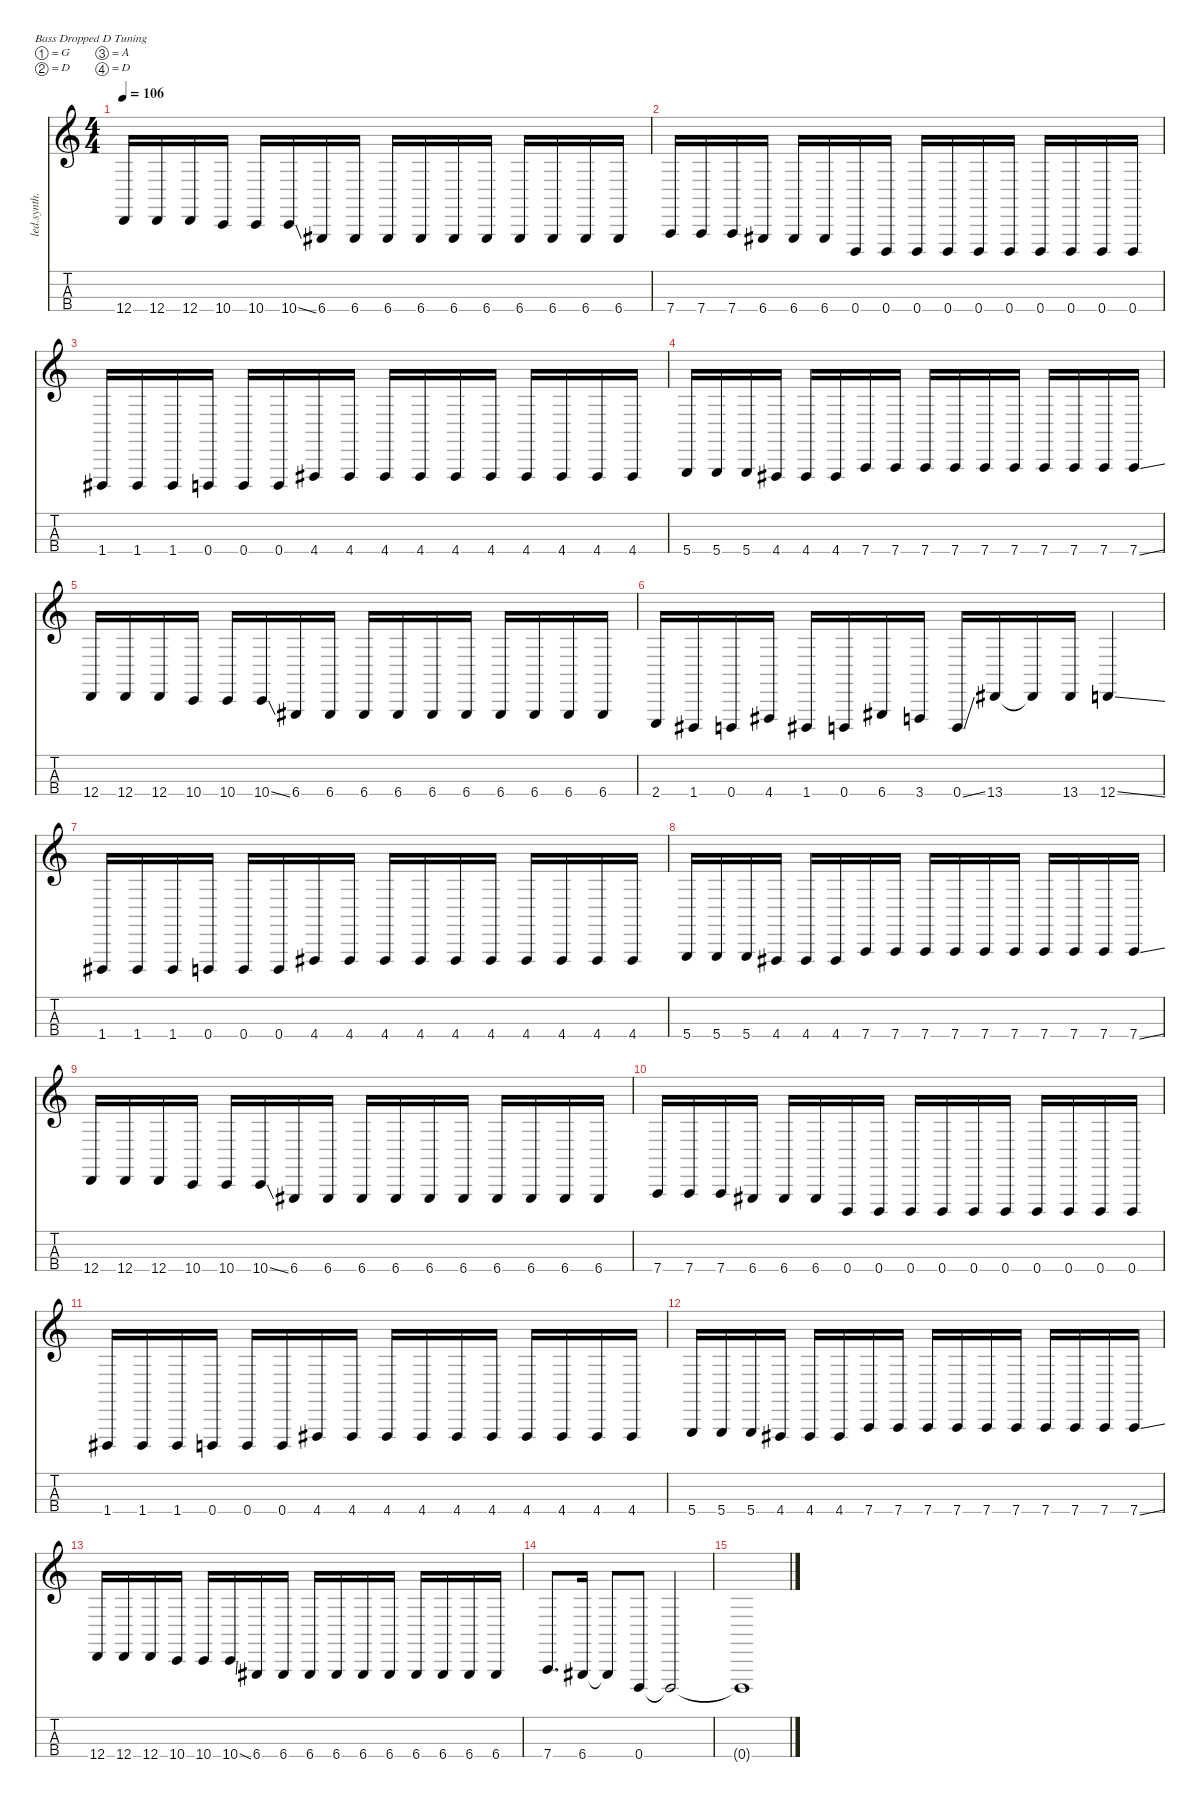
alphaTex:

\defaultSystemsLayout 4
\hideDynamics
\bracketExtendMode nobrackets
\otherSystemsTrackNameOrientation horizontal
\track ("Track 6" "led.synth.") {instrument lead8bassandlead}
\staff {score tabs}
\tuning (G2 D2 A1 D1)
\ts (4 4)
\tempo 106
\clef g2
\ks c
12.4.16{dy f beam Up} 12.4.16{beam Up} 12.4.16{beam Up} 10.4.16{beam Up} 10.4.16{beam Up} 10.4{ss}.16{beam Up} 6.4{acc #}.16{beam Up} 6.4{acc #}.16{beam Up} 6.4{acc #}.16{beam Up} 6.4{acc #}.16{beam Up} 6.4{acc #}.16{beam Up} 6.4{acc #}.16{beam Up} 6.4{acc #}.16{beam Up} 6.4{acc #}.16{beam Up} 6.4{acc #}.16{beam Up} 6.4{acc #}.16{beam Up} |
7.4.16{beam Up} 7.4.16{beam Up} 7.4.16{beam Up} 6.4{acc #}.16{beam Up} 6.4{acc #}.16{beam Up} 6.4{acc #}.16{beam Up} 0.4.16{beam Up} 0.4.16{beam Up} 0.4.16{beam Up} 0.4.16{beam Up} 0.4.16{beam Up} 0.4.16{beam Up} 0.4.16{beam Up} 0.4.16{beam Up} 0.4.16{beam Up} 0.4.16{beam Up} |
1.4{acc #}.16{beam Up} 1.4{acc #}.16{beam Up} 1.4{acc #}.16{beam Up} 0.4.16{beam Up} 0.4.16{beam Up} 0.4.16{beam Up} 4.4{acc #}.16{beam Up} 4.4{acc #}.16{beam Up} 4.4{acc #}.16{beam Up} 4.4{acc #}.16{beam Up} 4.4{acc #}.16{beam Up} 4.4{acc #}.16{beam Up} 4.4{acc #}.16{beam Up} 4.4{acc #}.16{beam Up} 4.4{acc #}.16{beam Up} 4.4{acc #}.16{beam Up} |
5.4.16{beam Up} 5.4.16{beam Up} 5.4.16{beam Up} 4.4{acc #}.16{beam Up} 4.4{acc #}.16{beam Up} 4.4{acc #}.16{beam Up} 7.4.16{beam Up} 7.4.16{beam Up} 7.4.16{beam Up} 7.4.16{beam Up} 7.4.16{beam Up} 7.4.16{beam Up} 7.4.16{beam Up} 7.4.16{beam Up} 7.4.16{beam Up} 7.4{ss}.16{beam Up} |
12.4.16{beam Up} 12.4.16{beam Up} 12.4.16{beam Up} 10.4.16{beam Up} 10.4.16{beam Up} 10.4{ss}.16{beam Up} 6.4{acc #}.16{beam Up} 6.4{acc #}.16{beam Up} 6.4{acc #}.16{beam Up} 6.4{acc #}.16{beam Up} 6.4{acc #}.16{beam Up} 6.4{acc #}.16{beam Up} 6.4{acc #}.16{beam Up} 6.4{acc #}.16{beam Up} 6.4{acc #}.16{beam Up} 6.4{acc #}.16{beam Up} |
2.4.16{beam Up} 1.4{acc #}.16{beam Up} 0.4.16{beam Up} 4.4{acc #}.16{beam Up} 1.4{acc #}.16{beam Up} 0.4.16{beam Up} 6.4{acc #}.16{beam Up} 3.4.16{beam Up} 0.4{ss}.16{beam Up} 13.4{acc #}.16{beam Up} 13.4{t acc #}.16{beam Up} 13.4{acc #}.16{beam Up} 12.4{ss}.4{beam Up} |
1.4{acc #}.16{beam Up} 1.4{acc #}.16{beam Up} 1.4{acc #}.16{beam Up} 0.4.16{beam Up} 0.4.16{beam Up} 0.4.16{beam Up} 4.4{acc #}.16{beam Up} 4.4{acc #}.16{beam Up} 4.4{acc #}.16{beam Up} 4.4{acc #}.16{beam Up} 4.4{acc #}.16{beam Up} 4.4{acc #}.16{beam Up} 4.4{acc #}.16{beam Up} 4.4{acc #}.16{beam Up} 4.4{acc #}.16{beam Up} 4.4{acc #}.16{beam Up} |
5.4.16{beam Up} 5.4.16{beam Up} 5.4.16{beam Up} 4.4{acc #}.16{beam Up} 4.4{acc #}.16{beam Up} 4.4{acc #}.16{beam Up} 7.4.16{beam Up} 7.4.16{beam Up} 7.4.16{beam Up} 7.4.16{beam Up} 7.4.16{beam Up} 7.4.16{beam Up} 7.4.16{beam Up} 7.4.16{beam Up} 7.4.16{beam Up} 7.4{ss}.16{beam Up} |
12.4.16{beam Up} 12.4.16{beam Up} 12.4.16{beam Up} 10.4.16{beam Up} 10.4.16{beam Up} 10.4{ss}.16{beam Up} 6.4{acc #}.16{beam Up} 6.4{acc #}.16{beam Up} 6.4{acc #}.16{beam Up} 6.4{acc #}.16{beam Up} 6.4{acc #}.16{beam Up} 6.4{acc #}.16{beam Up} 6.4{acc #}.16{beam Up} 6.4{acc #}.16{beam Up} 6.4{acc #}.16{beam Up} 6.4{acc #}.16{beam Up} |
7.4.16{beam Up} 7.4.16{beam Up} 7.4.16{beam Up} 6.4{acc #}.16{beam Up} 6.4{acc #}.16{beam Up} 6.4{acc #}.16{beam Up} 0.4.16{beam Up} 0.4.16{beam Up} 0.4.16{beam Up} 0.4.16{beam Up} 0.4.16{beam Up} 0.4.16{beam Up} 0.4.16{beam Up} 0.4.16{beam Up} 0.4.16{beam Up} 0.4.16{beam Up} |
1.4{acc #}.16{beam Up} 1.4{acc #}.16{beam Up} 1.4{acc #}.16{beam Up} 0.4.16{beam Up} 0.4.16{beam Up} 0.4.16{beam Up} 4.4{acc #}.16{beam Up} 4.4{acc #}.16{beam Up} 4.4{acc #}.16{beam Up} 4.4{acc #}.16{beam Up} 4.4{acc #}.16{beam Up} 4.4{acc #}.16{beam Up} 4.4{acc #}.16{beam Up} 4.4{acc #}.16{beam Up} 4.4{acc #}.16{beam Up} 4.4{acc #}.16{beam Up} |
5.4.16{beam Up} 5.4.16{beam Up} 5.4.16{beam Up} 4.4{acc #}.16{beam Up} 4.4{acc #}.16{beam Up} 4.4{acc #}.16{beam Up} 7.4.16{beam Up} 7.4.16{beam Up} 7.4.16{beam Up} 7.4.16{beam Up} 7.4.16{beam Up} 7.4.16{beam Up} 7.4.16{beam Up} 7.4.16{beam Up} 7.4.16{beam Up} 7.4{ss}.16{beam Up} |
12.4.16{beam Up} 12.4.16{beam Up} 12.4.16{beam Up} 10.4.16{beam Up} 10.4.16{beam Up} 10.4{ss}.16{beam Up} 6.4{acc #}.16{beam Up} 6.4{acc #}.16{beam Up} 6.4{acc #}.16{beam Up} 6.4{acc #}.16{beam Up} 6.4{acc #}.16{beam Up} 6.4{acc #}.16{beam Up} 6.4{acc #}.16{beam Up} 6.4{acc #}.16{beam Up} 6.4{acc #}.16{beam Up} 6.4{acc #}.16{beam Up} |
7.4.8{d beam Up} 6.4{acc #}.16{beam Up} 6.4{t acc #}.8{beam Up} 0.4.8{beam Up} 0.4{t}.2{beam Up} |
0.4{t}.1{beam Up}
